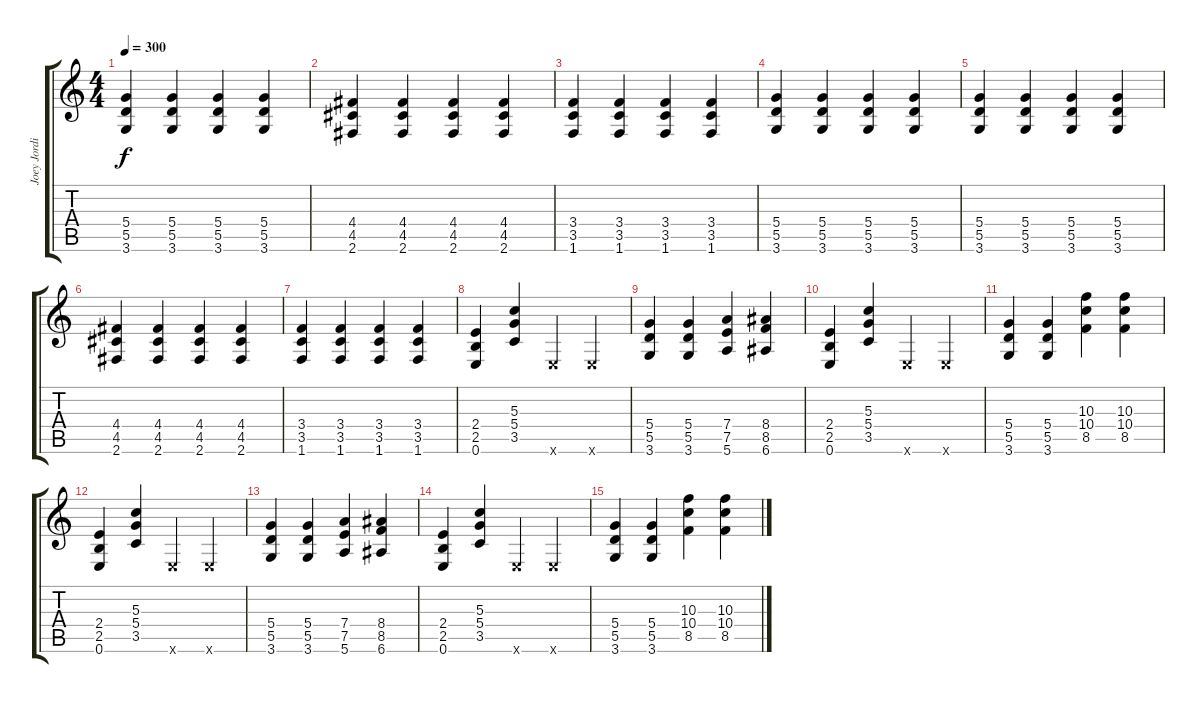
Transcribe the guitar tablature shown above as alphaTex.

\track ("Joey Jordison" "Joey Jordi") {instrument distortionguitar}
\staff {score tabs}
\tuning (E4 B3 G3 D3 A2 E2) {hide}
\ts (4 4)
\tempo 300
\clef g2
\ks c
(5.4 5.5 3.6).4{dy f} (5.4 5.5 3.6).4 (5.4 5.5 3.6).4 (5.4 5.5 3.6).4 |
(4.4 4.5 2.6).4 (4.4 4.5 2.6).4 (4.4 4.5 2.6).4 (4.4 4.5 2.6).4 |
(3.4 3.5 1.6).4 (3.4 3.5 1.6).4 (3.4 3.5 1.6).4 (3.4 3.5 1.6).4 |
(5.4 5.5 3.6).4 (5.4 5.5 3.6).4 (5.4 5.5 3.6).4 (5.4 5.5 3.6).4 |
(5.4 5.5 3.6).4 (5.4 5.5 3.6).4 (5.4 5.5 3.6).4 (5.4 5.5 3.6).4 |
(4.4 4.5 2.6).4 (4.4 4.5 2.6).4 (4.4 4.5 2.6).4 (4.4 4.5 2.6).4 |
(3.4 3.5 1.6).4 (3.4 3.5 1.6).4 (3.4 3.5 1.6).4 (3.4 3.5 1.6).4 |
(2.4 2.5 0.6).4 (5.3 5.4 3.5).4 0.6{x}.4 0.6{x}.4 |
(5.4 5.5 3.6).4 (5.4 5.5 3.6).4 (7.4 7.5 5.6).4 (8.4 8.5 6.6).4 |
(2.4 2.5 0.6).4 (5.3 5.4 3.5).4 0.6{x}.4 0.6{x}.4 |
(5.4 5.5 3.6).4 (5.4 5.5 3.6).4 (10.3 10.4 8.5).4 (10.3 10.4 8.5).4 |
(2.4 2.5 0.6).4 (5.3 5.4 3.5).4 0.6{x}.4 0.6{x}.4 |
(5.4 5.5 3.6).4 (5.4 5.5 3.6).4 (7.4 7.5 5.6).4 (8.4 8.5 6.6).4 |
(2.4 2.5 0.6).4 (5.3 5.4 3.5).4 0.6{x}.4 0.6{x}.4 |
(5.4 5.5 3.6).4 (5.4 5.5 3.6).4 (10.3 10.4 8.5).4 (10.3 10.4 8.5).4
